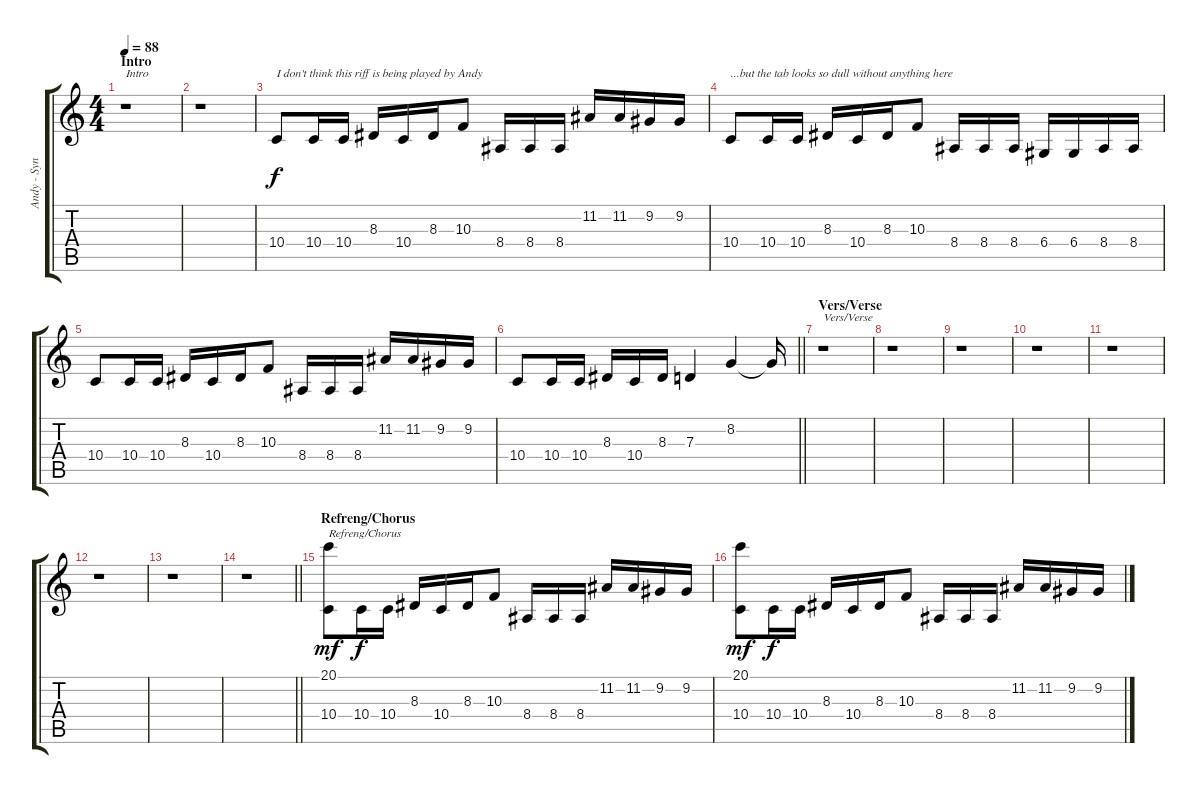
\track ("Andy - Synth" "Andy - Syn") {instrument pad3polysynth}
\staff {score tabs}
\tuning (E4 B3 G3 D3 A2 E2) {hide}
\ts (4 4)
\section ("" "Intro")
\tempo 88
\clef g2
\ks c
r.1{txt "Intro" dy f instrument pad3polysynth} |
r.1 |
10.4.8{txt "I don't think this riff is being played by Andy" instrument distortionguitar} 10.4.16 10.4.16 8.3.16 10.4.16 8.3.16 10.3.8 8.4.16 8.4.16 8.4.16 11.2.16 11.2.16 9.2.16 9.2.16 |
10.4.8{txt "...but the tab looks so dull without anything here" instrument distortionguitar} 10.4.16 10.4.16 8.3.16 10.4.16 8.3.16 10.3.8 8.4.16 8.4.16 8.4.16 6.4.16 6.4.16 8.4.16 8.4.16 |
10.4.8{instrument distortionguitar} 10.4.16 10.4.16 8.3.16 10.4.16 8.3.16 10.3.8 8.4.16 8.4.16 8.4.16 11.2.16 11.2.16 9.2.16 9.2.16 |
\barLineRight lightlight
10.4.8{instrument distortionguitar} 10.4.16 10.4.16 8.3.16 10.4.16 8.3.16 7.3.4 8.2.4 8.2{t}.16 |
\section ("" "Vers/Verse")
r.1{txt "Vers/Verse"} |
r.1 |
r.1 |
r.1 |
r.1 |
r.1 |
r.1 |
\barLineRight lightlight
r.1 |
\section ("" "Refreng/Chorus")
(20.1 10.4).8{txt "Refreng/Chorus" dy mf instrument distortionguitar} 10.4.16{dy f} 10.4.16 8.3.16 10.4.16 8.3.16 10.3.8 8.4.16 8.4.16 8.4.16 11.2.16 11.2.16 9.2.16 9.2.16 |
(20.1 10.4).8{dy mf instrument distortionguitar} 10.4.16{dy f} 10.4.16 8.3.16 10.4.16 8.3.16 10.3.8 8.4.16 8.4.16 8.4.16 11.2.16 11.2.16 9.2.16 9.2.16
